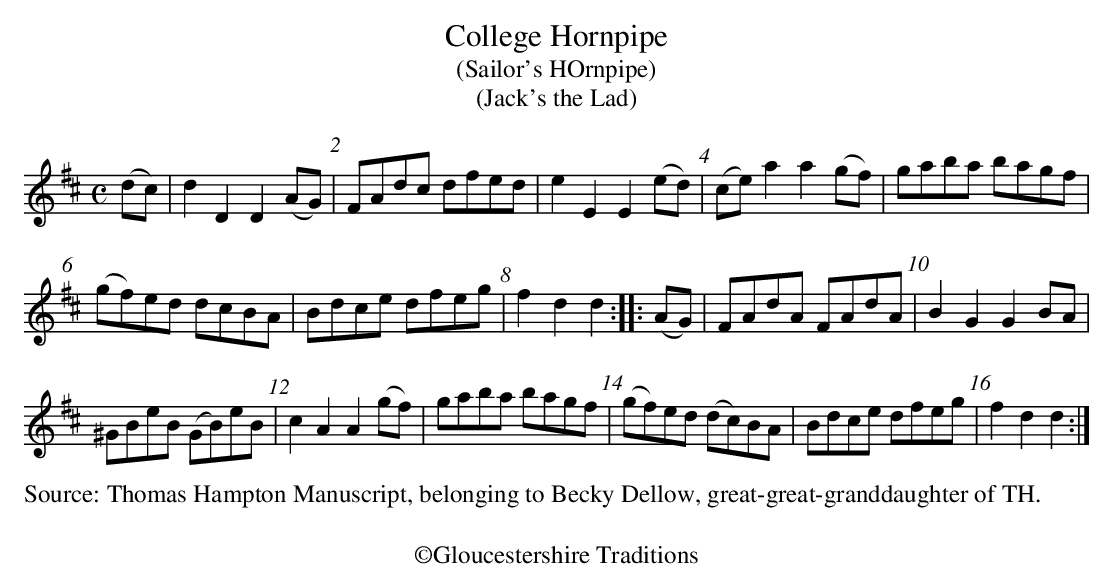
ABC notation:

X:1
T:College Hornpipe
T:(Sailor's HOrnpipe)
T:(Jack's the Lad)
M:C
L:1/8
K:D
(dc)|d2D2D2(AG) | FAdc dfed | e2E2E2 (ed) | (ce)a2a2(gf) | gaba bagf |
(gf)ed dcBA | Bdce dfeg | f2d2d2::(AG) |FAdA FAdA | B2G2G2BA |
^GBeB (GB)eB | c2A2A2(gf) | gaba bagf | (gf)ed (dc)BA | Bdce dfeg | f2d2d2:|
